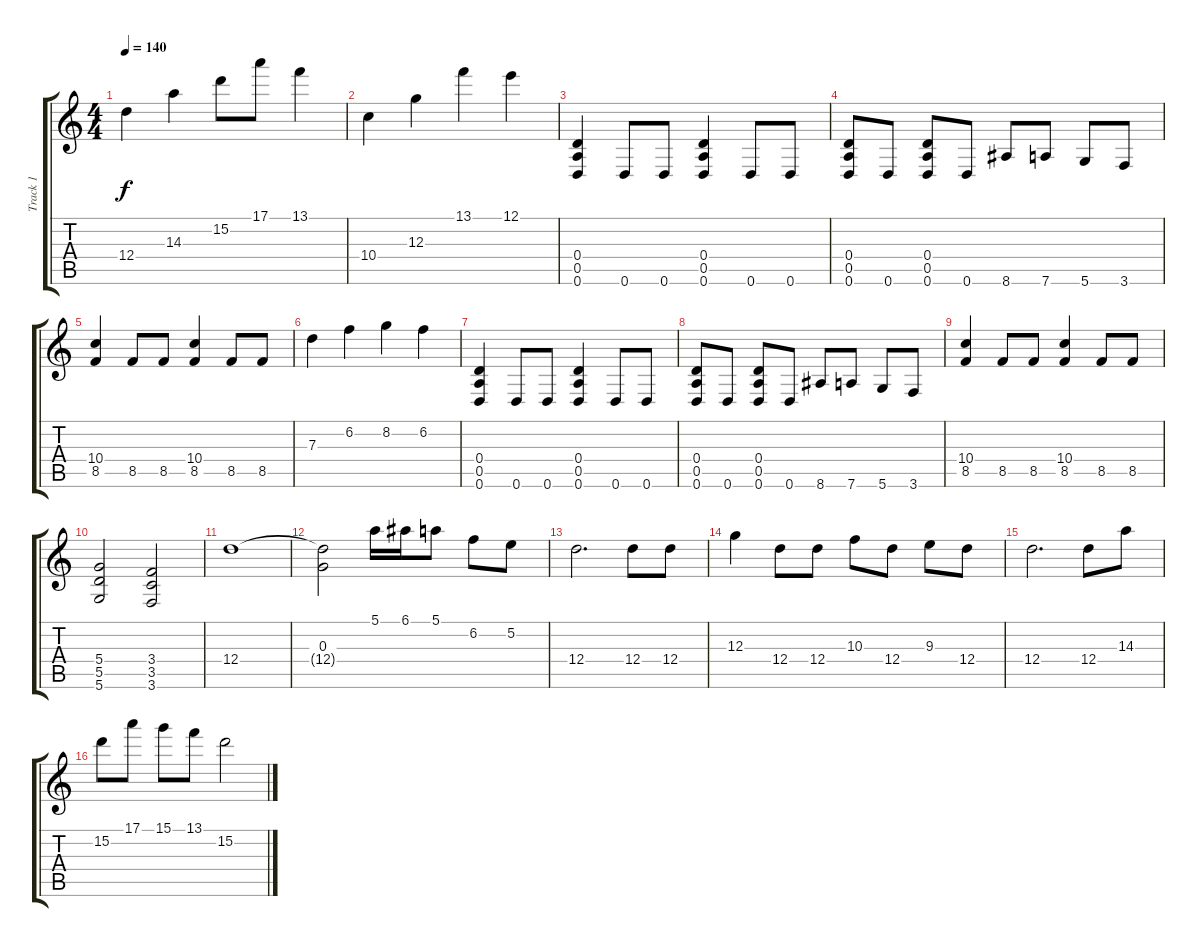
\track ("Track 1" "Track 1") {instrument distortionguitar}
\staff {score tabs}
\tuning (E4 B3 G3 D3 A2 D2) {hide}
\ts (4 4)
\tempo 140
\clef g2
\ks c
12.4.4{dy f} 14.3.4 15.2.8 17.1.8 13.1.4 |
10.4.4 12.3.4 13.1.4 12.1.4 |
(0.4 0.5 0.6).4 0.6.8 0.6.8 (0.4 0.5 0.6).4 0.6.8 0.6.8 |
(0.4 0.5 0.6).8 0.6.8 (0.4 0.5 0.6).8 0.6.8 8.6.8 7.6.8 5.6.8 3.6.8 |
(10.4 8.5).4 8.5.8 8.5.8 (10.4 8.5).4 8.5.8 8.5.8 |
7.3.4 6.2.4 8.2.4 6.2.4 |
(0.4 0.5 0.6).4 0.6.8 0.6.8 (0.4 0.5 0.6).4 0.6.8 0.6.8 |
(0.4 0.5 0.6).8 0.6.8 (0.4 0.5 0.6).8 0.6.8 8.6.8 7.6.8 5.6.8 3.6.8 |
(10.4 8.5).4 8.5.8 8.5.8 (10.4 8.5).4 8.5.8 8.5.8 |
(5.4 5.5 5.6).2 (3.4 3.5 3.6).2 |
12.4.1 |
(0.3 12.4{t}).2 5.1.16 6.1.16 5.1.8 6.2.8 5.2.8 |
12.4.2{d} 12.4.8 12.4.8 |
12.3.4 12.4.8 12.4.8 10.3.8 12.4.8 9.3.8 12.4.8 |
12.4.2{d} 12.4.8 14.3.8 |
15.2.8 17.1.8 15.1.8 13.1.8 15.2.2
